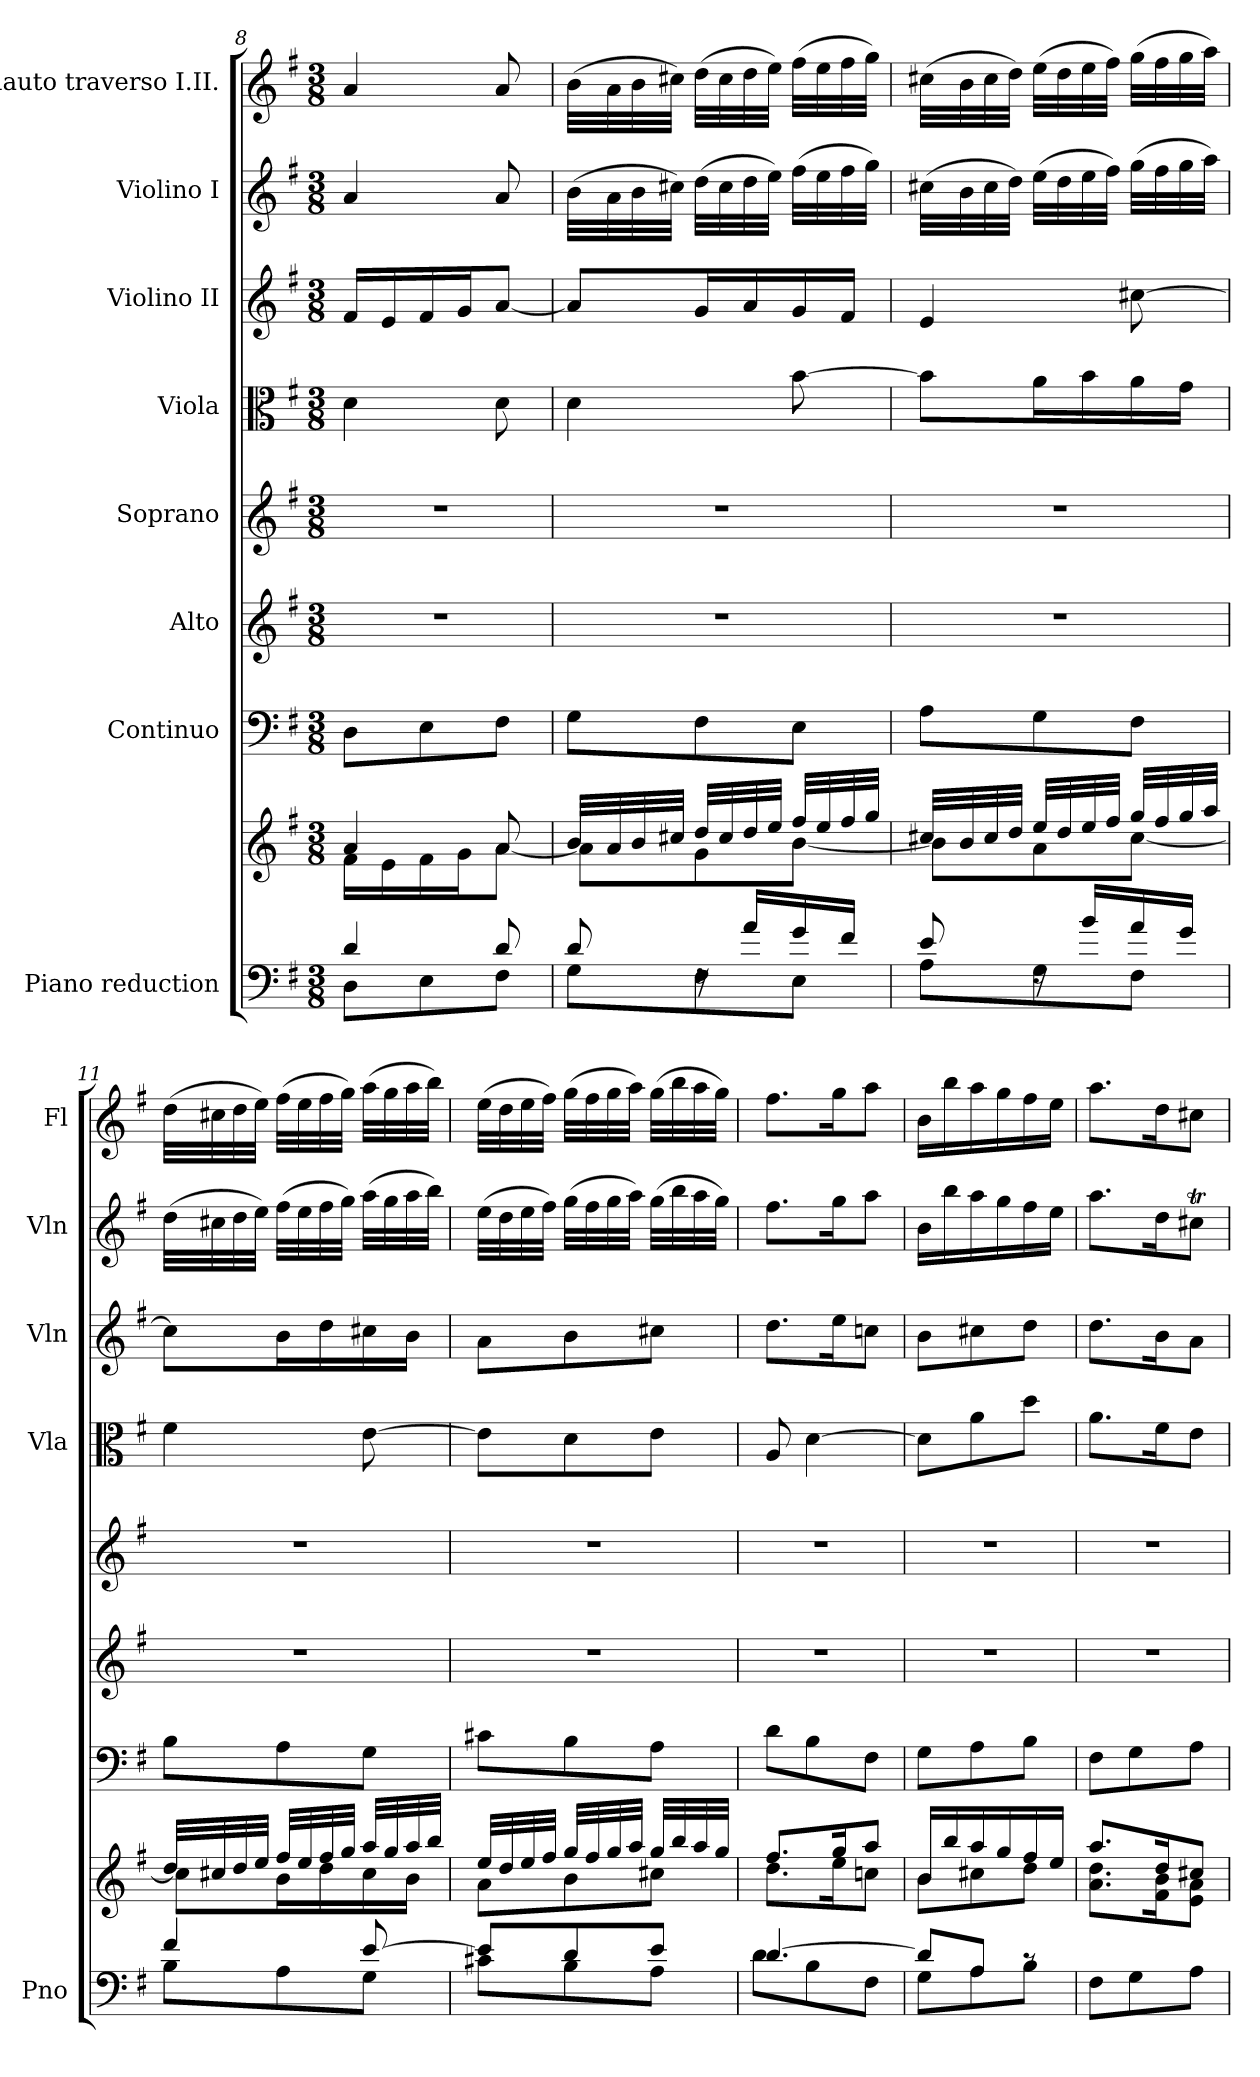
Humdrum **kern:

**kern	**kern	**kern	**kern	**kern	**kern	**kern	**kern	**kern
*part8	*part8	*part7	*part6	*part5	*part4	*part3	*part2	*part1
*staff9	*staff8	*staff7	*staff6	*staff5	*staff4	*staff3	*staff2	*staff1
*I"Piano reduction	*	*I"Continuo	*I"Alto	*I"Soprano	*I"Viola	*I"Violino II	*I"Violino I	*I"Flauto traverso I.II.
*I'Pno	*	*	*	*	*I'Vla	*I'Vln	*I'Vln	*I'Fl
*clefF4	*clefG2	*clefF4	*clefG2	*clefG2	*clefC3	*clefG2	*clefG2	*clefG2
*k[f#]	*k[f#]	*k[f#]	*k[f#]	*k[f#]	*k[f#]	*k[f#]	*k[f#]	*k[f#]
*M3/8	*M3/8	*M3/8	*M3/8	*M3/8	*M3/8	*M3/8	*M3/8	*M3/8
=8	=8	=8	=8	=8	=8	=8	=8	=8
*^	*^	*	*	*	*	*	*	*
4d/	8D\L	4a/	16f#\LL	8D\L	4.r	4.r	4d\	16f#/LL	4a/	4a/
.	.	.	16e\	.	.	.	.	16e/	.	.
.	8E\	.	16f#\	8E\	.	.	.	16f#/	.	.
.	.	.	16g\J	.	.	.	.	16g/J	.	.
8d/	8F#\J	8a/	[8a\J	8F#\J	.	.	8d\	[8a/J	8a/	8a/
!!LO:LB:g=z
=9	=9	=9	=9	=9	=9	=9	=9	=9	=9	=9
8d/	8G\L	32b/LLL	8a\L]	8G\L	4.r	4.r	4d\	8a/L]	(>32b\LLL	(>32b\LLL
.	.	32a/	.	.	.	.	.	.	32a\	32a\
.	.	32b/	.	.	.	.	.	.	32b\	32b\
.	.	32cc#X/JJJ	.	.	.	.	.	.	32cc#X\JJJ)	32cc#X\JJJ)
16rF	8F#\	32dd/LLL	8g\	8F#\	.	.	.	16g/L	(>32dd\LLL	(>32dd\LLL
.	.	32cc#/	.	.	.	.	.	.	32cc#\	32cc#\
16a/LL	.	32dd/	.	.	.	.	.	16a/	32dd\	32dd\
.	.	32ee/JJJ	.	.	.	.	.	.	32ee\JJJ)	32ee\JJJ)
16g/	8E\J	32ff#/LLL	[8b\J	8E\J	.	.	[8b\	16g/	(>32ff#\LLL	(>32ff#\LLL
.	.	32ee/	.	.	.	.	.	.	32ee\	32ee\
16f#/JJ	.	32ff#/	.	.	.	.	.	16f#/JJ	32ff#\	32ff#\
.	.	32gg/JJJ	.	.	.	.	.	.	32gg\JJJ)	32gg\JJJ)
=10	=10	=10	=10	=10	=10	=10	=10	=10	=10	=10
8e/	8A\L	32cc#X/LLL	8b\L]	8A\L	4.r	4.r	8b\L]	4e/	(>32cc#X\LLL	(>32cc#X\LLL
.	.	32b/	.	.	.	.	.	.	32b\	32b\
.	.	32cc#/	.	.	.	.	.	.	32cc#\	32cc#\
.	.	32dd/JJJ	.	.	.	.	.	.	32dd\JJJ)	32dd\JJJ)
16rF	8G\	32ee/LLL	8a\	8G\	.	.	16a\L	.	(>32ee\LLL	(>32ee\LLL
.	.	32dd/	.	.	.	.	.	.	32dd\	32dd\
16b/LL	.	32ee/	.	.	.	.	16b\	.	32ee\	32ee\
.	.	32ff#/JJJ	.	.	.	.	.	.	32ff#\JJJ)	32ff#\JJJ)
16a/	8F#\J	32gg/LLL	[8cc#\J	8F#\J	.	.	16a\	[8cc#X\	(>32gg\LLL	(>32gg\LLL
.	.	32ff#/	.	.	.	.	.	.	32ff#\	32ff#\
16g/JJ	.	32gg/	.	.	.	.	16g\JJ	.	32gg\	32gg\
.	.	32aa/JJJ	.	.	.	.	.	.	32aa\JJJ)	32aa\JJJ)
=11	=11	=11	=11	=11	=11	=11	=11	=11	=11	=11
4f#/	8B\L	32dd/LLL	8cc#\L]	8B\L	4.r	4.r	4f#\	8cc#\L]	(>32dd\LLL	(>32dd\LLL
.	.	32cc#X/	.	.	.	.	.	.	32cc#X\	32cc#X\
.	.	32dd/	.	.	.	.	.	.	32dd\	32dd\
.	.	32ee/JJJ	.	.	.	.	.	.	32ee\JJJ)	32ee\JJJ)
.	8A\	32ff#/LLL	16b\L	8A\	.	.	.	16b\L	(>32ff#\LLL	(>32ff#\LLL
.	.	32ee/	.	.	.	.	.	.	32ee\	32ee\
.	.	32ff#/	16dd\	.	.	.	.	16dd\	32ff#\	32ff#\
.	.	32gg/JJJ	.	.	.	.	.	.	32gg\JJJ)	32gg\JJJ)
[8e/	8G\J	32aa/LLL	16cc#\	8G\J	.	.	[8e\	16cc#X\	(>32aa\LLL	(>32aa\LLL
.	.	32gg/	.	.	.	.	.	.	32gg\	32gg\
.	.	32aa/	16b\JJ	.	.	.	.	16b\JJ	32aa\	32aa\
.	.	32bb/JJJ	.	.	.	.	.	.	32bb\JJJ)	32bb\JJJ)
=12	=12	=12	=12	=12	=12	=12	=12	=12	=12	=12
8e/L]	8c#X\L	32ee/LLL	8a\L	8c#X\L	4.r	4.r	8e\L]	8a\L	(>32ee\LLL	(>32ee\LLL
.	.	32dd/	.	.	.	.	.	.	32dd\	32dd\
.	.	32ee/	.	.	.	.	.	.	32ee\	32ee\
.	.	32ff#/JJJ	.	.	.	.	.	.	32ff#\JJJ)	32ff#\JJJ)
8d/	8B\	32gg/LLL	8b\	8B\	.	.	8d\	8b\	(>32gg\LLL	(>32gg\LLL
.	.	32ff#/	.	.	.	.	.	.	32ff#\	32ff#\
.	.	32gg/	.	.	.	.	.	.	32gg\	32gg\
.	.	32aa/JJJ	.	.	.	.	.	.	32aa\JJJ)	32aa\JJJ)
8e/J	8A\J	32gg/LLL	8cc#X\J	8A\J	.	.	8e\J	8cc#X\J	(>32gg\LLL	(>32gg\LLL
.	.	32bb/	.	.	.	.	.	.	32bb\	32bb\
.	.	32aa/	.	.	.	.	.	.	32aa\	32aa\
.	.	32gg/JJJ	.	.	.	.	.	.	32gg\JJJ)	32gg\JJJ)
=13	=13	=13	=13	=13	=13	=13	=13	=13	=13	=13
[4.d/	8d\L	8.ff#/L	8.dd\L	8d\L	4.r	4.r	8A/	8.dd\L	8.ff#\L	8.ff#\L
.	8B\	.	.	8B\	.	.	[4d\	.	.	.
.	.	16gg/K	16ee\K	.	.	.	.	16ee\K	16gg\K	16gg\K
.	8F#\J	8aa/J	8ccn\J	8F#\J	.	.	.	8ccn\J	8aa\J	8aa\J
!!LO:PB:g=z
=14	=14	=14	=14	=14	=14	=14	=14	=14	=14	=14
8d/L]	8G\L	16b/LL	8b\L	8G\L	4.r	4.r	8d\L]	8b\L	16b\LL	16b\LL
.	.	16bb/	.	.	.	.	.	.	16bb\	16bb\
8A/J	8A\	16aa/	8cc#X\	8A\	.	.	8a\	8cc#X\	16aa\	16aa\
.	.	16gg/	.	.	.	.	.	.	16gg\	16gg\
8rc	8B\J	16ff#/	8dd\J	8B\J	.	.	8dd\J	8dd\J	16ff#\	16ff#\
.	.	16ee/JJ	.	.	.	.	.	.	16ee\JJ	16ee\JJ
*v	*v	*	*	*	*	*	*	*	*	*
=15	=15	=15	=15	=15	=15	=15	=15	=15	=15
8F#\L	8.aa/L	8.a\ 8.dd\L	8F#\L	4.r	4.r	8.a\L	8.dd\L	8.aa\L	8.aa\L
8G\	.	.	8G\	.	.	.	.	.	.
.	16dd/K	16f#\ 16b\K	.	.	.	16f#\K	16b\K	16dd\K	16dd\K
8A\J	8cc#X/J	8e\ 8a\J	8A\J	.	.	8e\J	8a\J	8cc#Xt\J	8cc#X\J
*	*v	*v	*	*	*	*	*	*	*
=	=	=	=	=	=	=	=	=
*-	*-	*-	*-	*-	*-	*-	*-	*-
